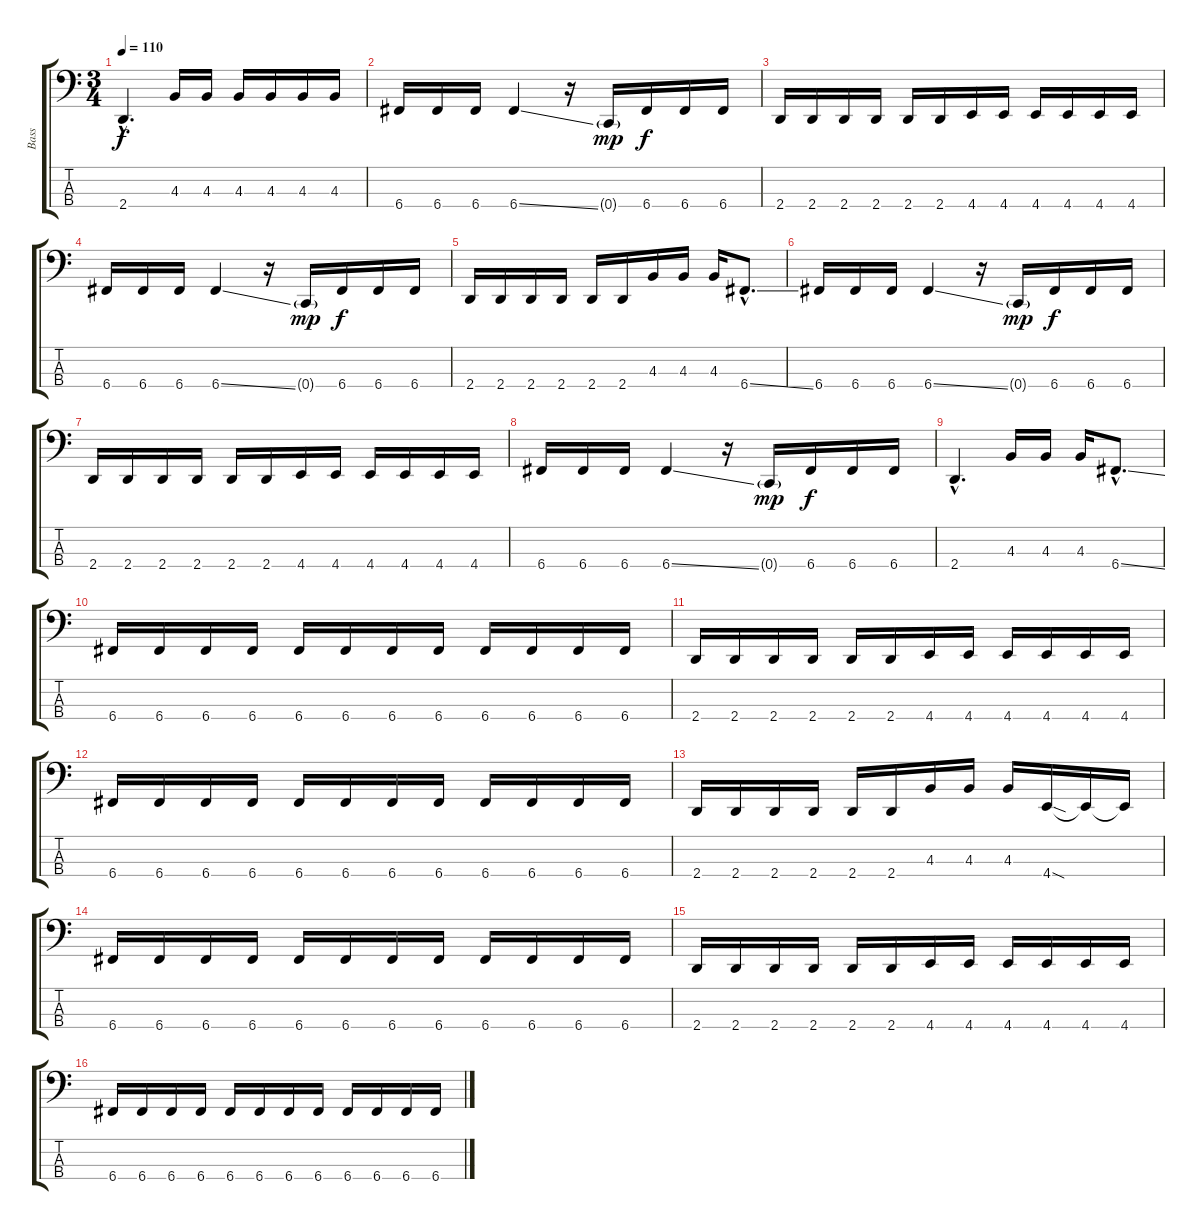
\track ("Bass" "Bass") {instrument electricbassfinger}
\staff {score tabs}
\tuning (F2 C2 G1 C1) {hide}
\ts (3 4)
\tempo 110
\clef f4
\ks c
2.4{hac}.4{d dy f} 4.3.16 4.3.16 4.3.16 4.3.16 4.3.16 4.3.16 |
6.4.16 6.4.16 6.4.16 6.4{ss}.4 r.16 0.4{g}.16{dy mp} 6.4.16{dy f} 6.4.16 6.4.16 |
2.4.16 2.4.16 2.4.16 2.4.16 2.4.16 2.4.16 4.4.16 4.4.16 4.4.16 4.4.16 4.4.16 4.4.16 |
6.4.16 6.4.16 6.4.16 6.4{ss}.4 r.16 0.4{g}.16{dy mp} 6.4.16{dy f} 6.4.16 6.4.16 |
2.4.16 2.4.16 2.4.16 2.4.16 2.4.16 2.4.16 4.3.16 4.3.16 4.3.16 6.4{ss hac}.8{d} |
6.4.16 6.4.16 6.4.16 6.4{ss}.4 r.16 0.4{g}.16{dy mp} 6.4.16{dy f} 6.4.16 6.4.16 |
2.4.16 2.4.16 2.4.16 2.4.16 2.4.16 2.4.16 4.4.16 4.4.16 4.4.16 4.4.16 4.4.16 4.4.16 |
6.4.16 6.4.16 6.4.16 6.4{ss}.4 r.16 0.4{g}.16{dy mp} 6.4.16{dy f} 6.4.16 6.4.16 |
2.4{hac}.4{d} 4.3.16 4.3.16 4.3.16 6.4{ss hac}.8{d} |
6.4.16 6.4.16 6.4.16 6.4.16 6.4.16 6.4.16 6.4.16 6.4.16 6.4.16 6.4.16 6.4.16 6.4.16 |
2.4.16 2.4.16 2.4.16 2.4.16 2.4.16 2.4.16 4.4.16 4.4.16 4.4.16 4.4.16 4.4.16 4.4.16 |
6.4.16 6.4.16 6.4.16 6.4.16 6.4.16 6.4.16 6.4.16 6.4.16 6.4.16 6.4.16 6.4.16 6.4.16 |
2.4.16 2.4.16 2.4.16 2.4.16 2.4.16 2.4.16 4.3.16 4.3.16 4.3.16 4.4{sod}.16 4.4{t}.16 4.4{t}.16 |
6.4.16 6.4.16 6.4.16 6.4.16 6.4.16 6.4.16 6.4.16 6.4.16 6.4.16 6.4.16 6.4.16 6.4.16 |
2.4.16 2.4.16 2.4.16 2.4.16 2.4.16 2.4.16 4.4.16 4.4.16 4.4.16 4.4.16 4.4.16 4.4.16 |
6.4.16 6.4.16 6.4.16 6.4.16 6.4.16 6.4.16 6.4.16 6.4.16 6.4.16 6.4.16 6.4.16 6.4.16
